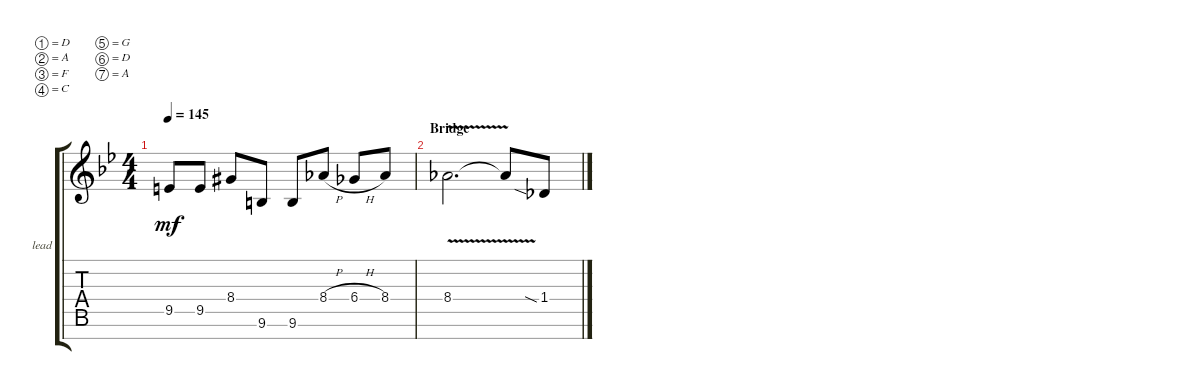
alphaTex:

\bracketExtendMode groupsimilarinstruments
\firstSystemTrackNameOrientation horizontal
\otherSystemsTrackNameOrientation horizontal
\track ("lead" "lead") {defaultSystemsLayout 4 solo instrument overdrivenguitar}
\staff {score tabs}
\tuning (D4 A3 F3 C3 G2 D2 A1)
\ts (4 4)
\tempo 145
\clef g2
\scale
1.00399
\ks bb
9.5{t acc #}.8{dy mf beam Up} 9.5{acc #}.8{beam Up} 8.4{acc #}.8{beam Up} 9.6{acc #}.8{beam Up} 9.6{acc #}.8{beam Up} 8.4{h acc b}.8{beam Up} 6.4{h acc b}.8{beam Up} 8.4{acc b}.8{beam Up} |
\section ("" "Bridge")
\scale
1.06464 8.4{v acc b}.2{d beam Down} 8.4{v t acc b}.8{beam Up} 1.4{sia acc b}.8{beam Up} |
\scale
0.978453 |
\scale
0.978453 |
\scale
0.978453 |
\scale
1.06464 |
\scale
0.978453 |
\scale
0.978453 |
\scale
0.978453 |
\scale
1.06464 |
\scale
0.978453 |
\scale
0.978453 |
\scale
0.978453 |
\scale
1.07611 |
\scale
0.989927 |
\scale
0.989927
